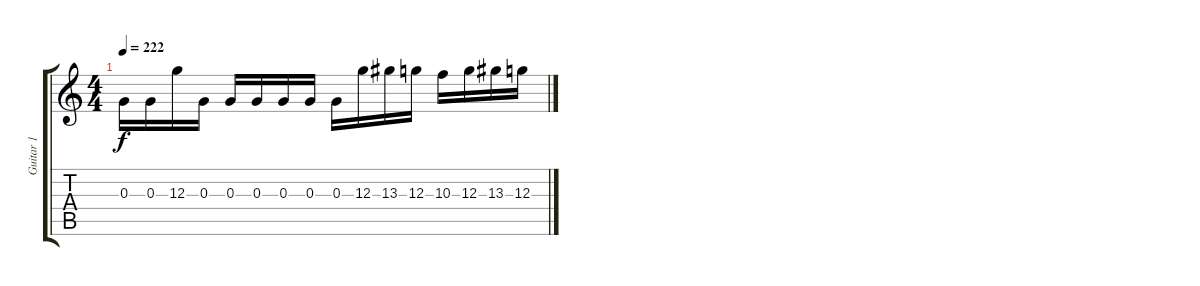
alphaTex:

\track ("Guitar 1" "Guitar 1") {instrument distortionguitar}
\staff {score tabs}
\tuning (E4 B3 G3 D3 A2 D2) {hide}
\ts (4 4)
\tempo 222
\clef g2
\ks c
0.3.16{dy f} 0.3.16 12.3.16 0.3.16 0.3.16 0.3.16 0.3.16 0.3.16 0.3.16 12.3.16 13.3.16 12.3.16 10.3.16 12.3.16 13.3.16 12.3.16
